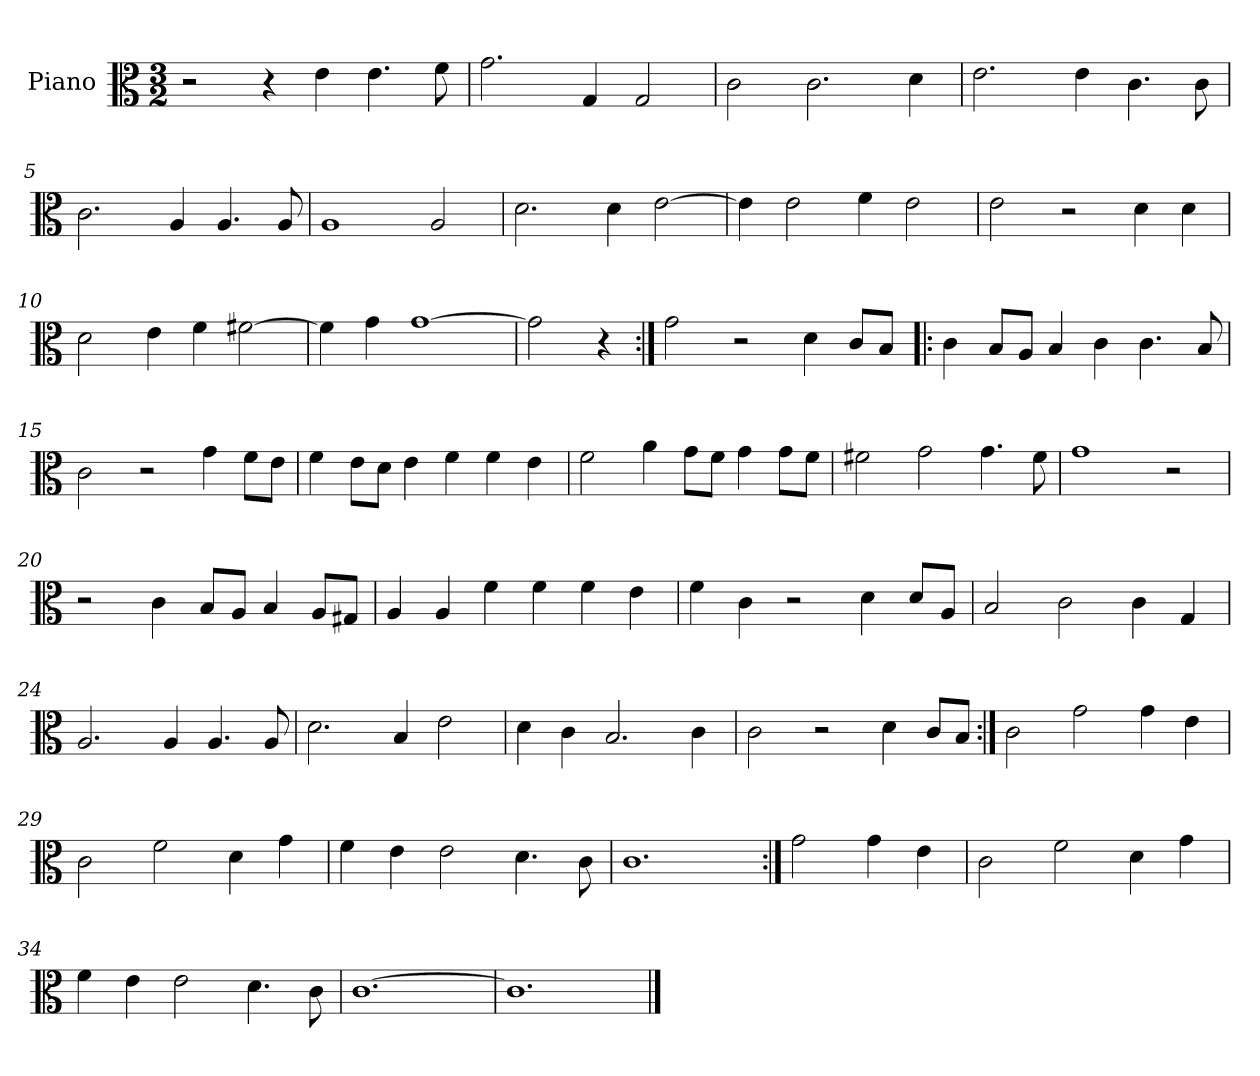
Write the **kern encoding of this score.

**kern
*part1
*staff1
*I"Piano
*I'Pno.
*clefC3
*k[]
*M3/2
=1
2r
4r
4e\
4.e\
8f\
=2
2.g\
4G/
2G/
=3
2c\
2.c\
4d\
!!LO:LB:g=z
=4
2.e\
4e\
4.c\
8c\
=5
2.c\
4A/
4.A/
8A/
=6
1A
2A/
=7
2.d\
4d\
[2e\
=8
4e\]
2e\
4f\
2e\
=9
2e\
2r
4d\
4d\
=10
2d\
4e\
4f\
[2f#X\
=11
4f#\]
4g\
[1g
=12
2g\]
4r
!!LO:LB:g=z
=13:|!
2g\
2r
4d\
8c/L
8B/J
=14!|:
4c\
8B/L
8A/J
4B/
4c\
4.c\
8B/
=15
2c\
2r
4g\
8f\L
8e\J
=16
4f\
8e\L
8d\J
4e\
4f\
4f\
4e\
=17
2f\
4a\
8g\L
8f\J
4g\
8g\L
8f\J
=18
2f#X\
2g\
4.g\
8f#\
=19
1g
2r
!!LO:LB:g=z
=20
2r
4c\
8B/L
8A/J
4B/
8A/L
8G#X/J
=21
4A/
4A/
4f\
4f\
4f\
4e\
=22
4f\
4c\
2r
4d\
8d/L
8A/J
=23
2B/
2c\
4c\
4G/
=24
2.A/
4A/
4.A/
8A/
=25
2.d\
4B/
2e\
=26
4d\
4c\
2.B/
4c\
!!LO:LB:g=z
=27
2c\
2r
4d\
8c/L
8B/J
=28:|!
2c\
2g\
4g\
4e\
=29
2c\
2f\
4d\
4g\
=30
4f\
4e\
2e\
4.d\
8c\
=31
1.c
=32:|!
2g\
4g\
4e\
=33
2c\
2f\
4d\
4g\
=34
4f\
4e\
2e\
4.d\
8c\
=35
[1.c
=36
1.c]
==
*-
